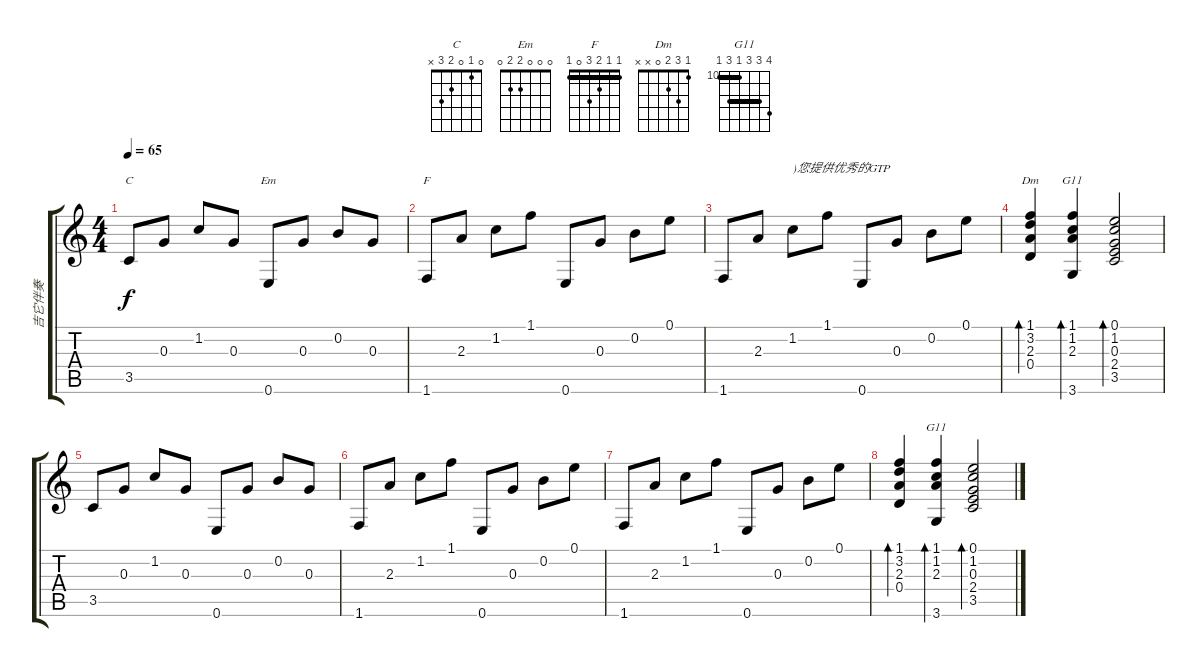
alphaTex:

\track ("吉它伴奏" "吉它伴奏") {instrument acousticguitarsteel}
\staff {score tabs}
\tuning (E4 B3 G3 D3 A2 E2) {hide}
\chord ("C" 0 1 0 2 3 x)
\chord ("Em" 0 0 0 2 2 0)
\chord ("F" 1 1 2 3 0 1) {barre 1}
\chord ("Dm" 1 3 2 0 x x)
\chord ("G11" 1 1 2 0 2 3) {barre 1}
\chord ("G11" 13 12 12 10 12 10) {firstfret 10 barre (10 12)}
\ts (4 4)
\tempo 65
\clef g2
\ks c
3.5.8{ch "C" dy f} 0.3.8 1.2.8 0.3.8 0.6.8{ch "Em"} 0.3.8 0.2.8 0.3.8 |
1.6.8{ch "F"} 2.3.8 1.2.8 1.1.8 0.6.8 0.3.8 0.2.8 0.1.8 |
1.6.8 2.3.8 1.2.8{txt ")您提供优秀的GTP"} 1.1.8 0.6.8 0.3.8 0.2.8 0.1.8 |
(1.1 3.2 2.3 0.4).4{bd 240 ch "Dm"} (1.1 1.2 2.3 3.6).4{bd 240 ch "G11"} (0.1 1.2 0.3 2.4 3.5).2{bd 240} |
3.5.8 0.3.8 1.2.8 0.3.8 0.6.8 0.3.8 0.2.8 0.3.8 |
1.6.8 2.3.8 1.2.8 1.1.8 0.6.8 0.3.8 0.2.8 0.1.8 |
1.6.8 2.3.8 1.2.8 1.1.8 0.6.8 0.3.8 0.2.8 0.1.8 |
(1.1 3.2 2.3 0.4).4{bd 240} (1.1 1.2 2.3 3.6).4{bd 240 ch "G11"} (0.1 1.2 0.3 2.4 3.5).2{bd 240}
